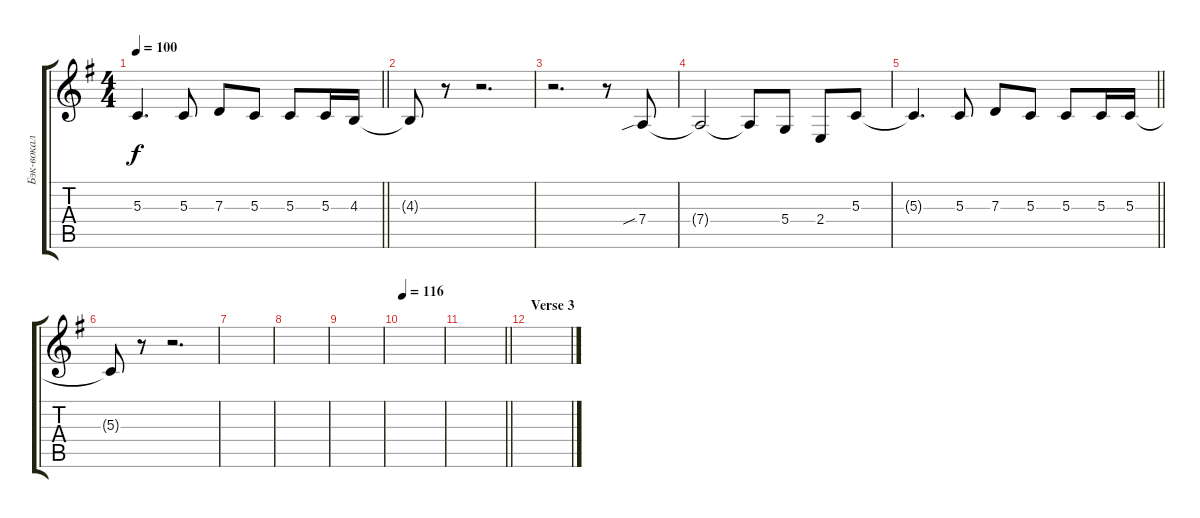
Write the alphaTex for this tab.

\track ("Бэк-вокал" "Бэк-вокал") {instrument choiraahs}
\staff {score tabs}
\tuning (E4 B3 G3 D3 A2 E2) {hide}
\ts (4 4)
\tempo 100
\clef g2
\barLineRight lightlight
\ks eminor
5.3{t}.4{d dy f} 5.3.8 7.3.8 5.3.8 5.3.8 5.3.16 4.3.16 |
4.3{t}.8 r.8 r.2{d} |
r.2{d} r.8 7.4{sib}.8 |
7.4{t}.2 7.4{t}.8 5.4.8 2.4.8 5.3.8 |
\barLineRight lightlight
5.3{t}.4{d} 5.3.8 7.3.8 5.3.8 5.3.8 5.3.16 5.3.16 |
5.3{t}.8 r.8 r.2{d} |
|
|
|
\tempo 116
|
\barLineRight lightlight
|
\section ("" "Verse 3")
